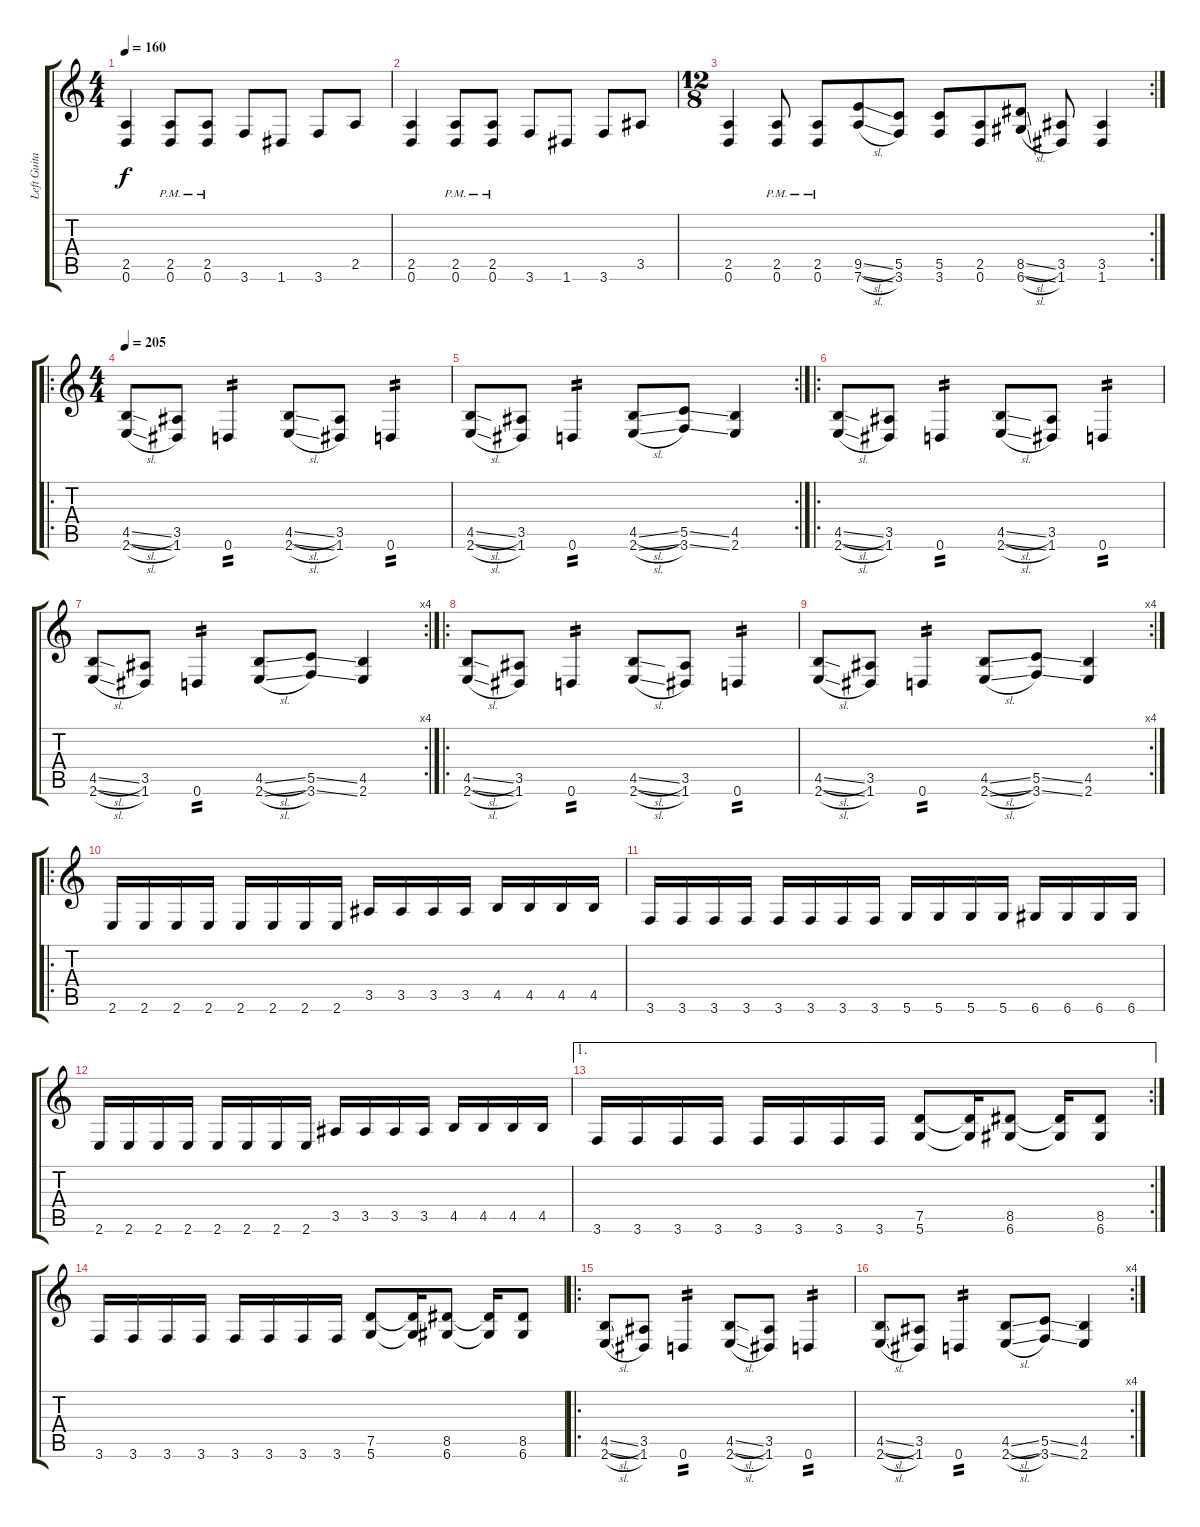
\track ("Left Guitar" "Left Guita") {instrument distortionguitar}
\staff {score tabs}
\tuning (D4 A3 F3 C3 G2 D2) {hide}
\ts (4 4)
\tempo 160
\clef g2
\ks c
(2.5 0.6).4{dy f} (2.5{pm} 0.6{pm}).8 (2.5{pm} 0.6{pm}).8 3.6.8 1.6.8 3.6.8 2.5.8 |
(2.5 0.6).4 (2.5{pm} 0.6{pm}).8 (2.5{pm} 0.6{pm}).8 3.6.8 1.6.8 3.6.8 3.5.8 |
\rc 2
\ts (12 8)
(2.5 0.6).4 (2.5{pm} 0.6{pm}).8 (2.5{pm} 0.6{pm}).8 (9.5{sl} 7.6{sl}).8 (5.5 3.6).8 (5.5 3.6).8 (2.5 0.6).8 (8.5{sl} 6.6{sl}).8 (3.5 1.6).8 (3.5 1.6).4 |
\ro
\ts (4 4)
\tempo 205
(4.5{sl} 2.6{sl}).8 (3.5 1.6).8 0.6.4{tp 2} (4.5{sl} 2.6{sl}).8 (3.5 1.6).8 0.6.4{tp 2} |
\rc 2
(4.5{sl} 2.6{sl}).8 (3.5 1.6).8 0.6.4{tp 2} (4.5{sl} 2.6{sl}).8 (5.5{ss} 3.6{ss}).8 (4.5 2.6).4 |
\ro
(4.5{sl} 2.6{sl}).8 (3.5 1.6).8 0.6.4{tp 2} (4.5{sl} 2.6{sl}).8 (3.5 1.6).8 0.6.4{tp 2} |
\rc 4
(4.5{sl} 2.6{sl}).8 (3.5 1.6).8 0.6.4{tp 2} (4.5{sl} 2.6{sl}).8 (5.5{ss} 3.6{ss}).8 (4.5 2.6).4 |
\ro
(4.5{sl} 2.6{sl}).8 (3.5 1.6).8 0.6.4{tp 2} (4.5{sl} 2.6{sl}).8 (3.5 1.6).8 0.6.4{tp 2} |
\rc 4
(4.5{sl} 2.6{sl}).8 (3.5 1.6).8 0.6.4{tp 2} (4.5{sl} 2.6{sl}).8 (5.5{ss} 3.6{ss}).8 (4.5 2.6).4 |
\ro
2.6.16 2.6.16 2.6.16 2.6.16 2.6.16 2.6.16 2.6.16 2.6.16 3.5.16 3.5.16 3.5.16 3.5.16 4.5.16 4.5.16 4.5.16 4.5.16 |
3.6.16 3.6.16 3.6.16 3.6.16 3.6.16 3.6.16 3.6.16 3.6.16 5.6.16 5.6.16 5.6.16 5.6.16 6.6.16 6.6.16 6.6.16 6.6.16 |
2.6.16 2.6.16 2.6.16 2.6.16 2.6.16 2.6.16 2.6.16 2.6.16 3.5.16 3.5.16 3.5.16 3.5.16 4.5.16 4.5.16 4.5.16 4.5.16 |
\ae 1
\rc 2
3.6.16 3.6.16 3.6.16 3.6.16 3.6.16 3.6.16 3.6.16 3.6.16 (7.5 5.6).8 (7.5{t} 5.6{t}).16 (8.5 6.6).8 (8.5{t} 6.6{t}).16 (8.5 6.6).8 |
3.6.16 3.6.16 3.6.16 3.6.16 3.6.16 3.6.16 3.6.16 3.6.16 (7.5 5.6).8 (7.5{t} 5.6{t}).16 (8.5 6.6).8 (8.5{t} 6.6{t}).16 (8.5 6.6).8 |
\ro
(4.5{sl} 2.6{sl}).8 (3.5 1.6).8 0.6.4{tp 2} (4.5{sl} 2.6{sl}).8 (3.5 1.6).8 0.6.4{tp 2} |
\rc 4
(4.5{sl} 2.6{sl}).8 (3.5 1.6).8 0.6.4{tp 2} (4.5{sl} 2.6{sl}).8 (5.5{ss} 3.6{ss}).8 (4.5 2.6).4
